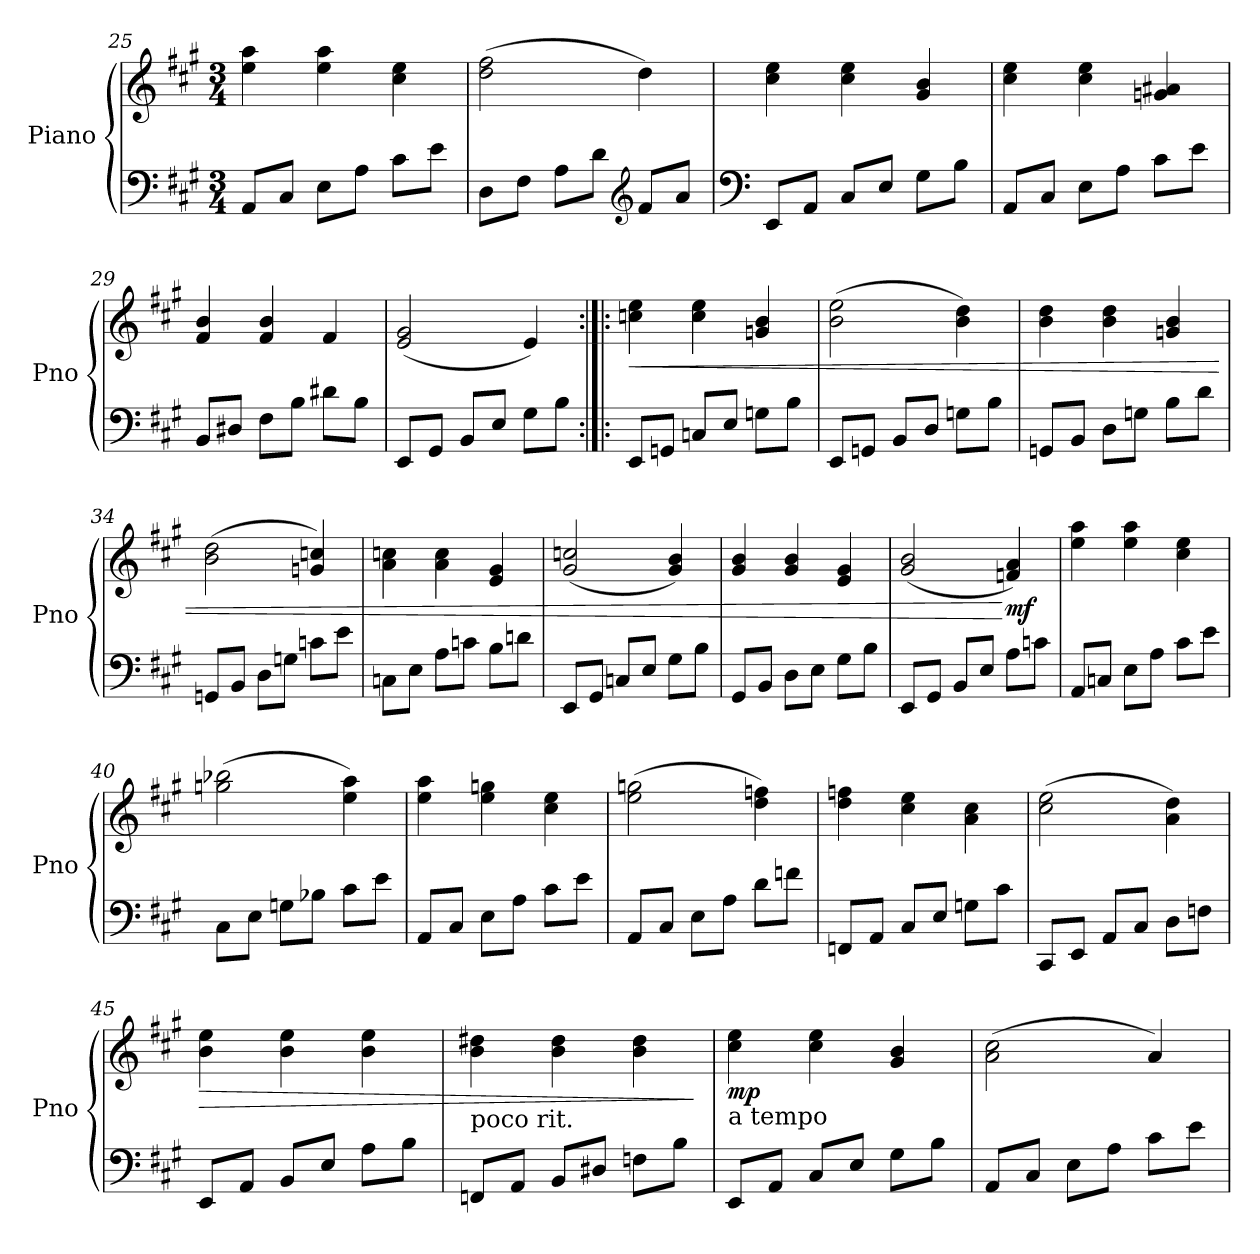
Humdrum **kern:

**kern	**kern	**dynam
*part1	*part1	*part1
*staff2	*staff1	*staff1/2
*I"Piano	*	*
*I'Pno	*	*
*clefF4	*clefG2	*
*k[f#c#g#]	*k[f#c#g#]	*
*M3/4	*M3/4	*
=25	=25	=25
8AA/L	4ee\ 4aa\	.
8C#/J	.	.
8E\L	4ee\ 4aa\	.
8A\J	.	.
8c#\L	4cc#\ 4ee\	.
8e\J	.	.
!!LO:LB:g=z
=26	=26	=26
8D\L	(2dd\ 2ff#\	.
8F#\J	.	.
8A\L	.	.
8d\J	.	.
*clefG2	*	*
8f#/L	4dd\)	.
8a/J	.	.
=27	=27	=27
*clefF4	*	*
8EE/L	4cc#\ 4ee\	.
8AA/J	.	.
8C#/L	4cc#\ 4ee\	.
8E/J	.	.
8G#\L	4g#/ 4b/	.
8B\J	.	.
=28	=28	=28
8AA/L	4cc#\ 4ee\	.
8C#/J	.	.
8E\L	4cc#\ 4ee\	.
8A\J	.	.
8c#\L	4gn/ 4a#X/	.
8e\J	.	.
=29	=29	=29
8BB/L	4f#/ 4b/	.
8D#X/J	.	.
8F#\L	4f#/ 4b/	.
8B\J	.	.
8d#X\L	4f#/	.
8B\J	.	.
=30	=30	=30
8EE/L	(>2e/ 2g#/	.
8GG#/J	.	.
8BB/L	.	.
8E/J	.	.
8G#\L	4e/)	.
8B\J	.	.
=31:|!|:	=31:|!|:	=31:|!|:
!	!	!LO:HP:b
8EE/L	4ccn\ 4ee\	<
8GGn/J	.	.
8Cn/L	4cc\ 4ee\	.
8E/J	.	.
8Gn\L	4gn/ 4b/	.
8B\J	.	.
!!LO:LB:g=z
=32	=32	=32
8EE/L	(2b\ 2ee\	.
8GGn/J	.	.
8BB/L	.	.
8D/J	.	.
8Gn\L	4b\ 4dd\)	.
8B\J	.	.
=33	=33	=33
8GGn/L	4b\ 4dd\	.
8BB/J	.	.
8D\L	4b\ 4dd\	.
8Gn\J	.	.
8B\L	4gn/ 4b/	.
8d\J	.	.
=34	=34	=34
8GGn/L	(2b\ 2dd\	.
8BB/J	.	.
8D\L	.	.
8Gn\J	.	.
8cn\L	4gn/ 4ccn/)	.
8e\J	.	.
=35	=35	=35
8Cn\L	4a\ 4ccn\	.
8E\J	.	.
8A\L	4a\ 4cc\	.
8cn\J	.	.
8B\L	4e/ 4g#/	.
8dn\J	.	.
=36	=36	=36
8EE/L	(>2g#/ 2ccn/	.
8GG#/J	.	.
8Cn/L	.	.
8E/J	.	.
8G#\L	4g#/ 4b/)	.
8B\J	.	.
=37	=37	=37
8GG#/L	4g#/ 4b/	.
8BB/J	.	.
8D\L	4g#/ 4b/	.
8E\J	.	.
8G#\L	4e/ 4g#/	.
8B\J	.	.
!!LO:PB:g=z
=38	=38	=38
8EE/L	(>2g#/ 2b/	.
8GG#/J	.	.
8BB/L	.	.
8E/J	.	.
!	!	!LO:DY:n=1:b
8A\L	4fn/ 4a/)	[ mf
8cn\J	.	.
=39	=39	=39
8AA/L	4ee\ 4aa\	.
8Cn/J	.	.
8E\L	4ee\ 4aa\	.
8A\J	.	.
8c#\L	4cc#\ 4ee\	.
8e\J	.	.
=40	=40	=40
8C#\L	(2ggn\ 2bb-X\	.
8E\J	.	.
8Gn\L	.	.
8B-X\J	.	.
8c#\L	4ee\ 4aa\)	.
8e\J	.	.
=41	=41	=41
8AA/L	4ee\ 4aa\	.
8C#/J	.	.
8E\L	4ee\ 4ggn\	.
8A\J	.	.
8c#\L	4cc#\ 4ee\	.
8e\J	.	.
=42	=42	=42
8AA/L	(2ee\ 2ggn\	.
8C#/J	.	.
8E\L	.	.
8A\J	.	.
8d\L	4dd\ 4ffn\)	.
8fn\J	.	.
=43	=43	=43
8FFn/L	4dd\ 4ffn\	.
8AA/J	.	.
8C#/L	4cc#\ 4ee\	.
8E/J	.	.
8Gn\L	4a\ 4cc#\	.
8c#\J	.	.
!!LO:LB:g=z
=44	=44	=44
8CC#/L	(2cc#\ 2ee\	.
8EE/J	.	.
8AA/L	.	.
8C#/J	.	.
8D\L	4a\ 4dd\)	.
8Fn\J	.	.
=45	=45	=45
!	!	!LO:HP:b
8EE/L	4b\ 4ee\	>
8AA/J	.	.
8BB/L	4b\ 4ee\	.
8E/J	.	.
8A\L	4b\ 4ee\	.
8B\J	.	.
=46	=46	=46
*	*MM141	*
!	!LO:TX:b:t=poco rit.	!
8FFn/L	4b\ 4dd#X\	.
8AA/J	.	.
*	*MM138	*
8BB/L	4b\ 4dd#\	.
8D#X/J	.	.
*	*MM132	*
8Fn\L	4b\ 4dd#\	.
8B\J	.	.
.	.	]
=47	=47	=47
*	*MM144	*
!	!LO:TX:b:t=a tempo	!
!	!	!LO:DY:b
8EE/L	4cc#\ 4ee\	mp
8AA/J	.	.
8C#/L	4cc#\ 4ee\	.
8E/J	.	.
8G#\L	4g#/ 4b/	.
8B\J	.	.
=48	=48	=48
8AA/L	(2a\ 2cc#\	.
8C#/J	.	.
8E\L	.	.
8A\J	.	.
8c#\L	4a/)	.
8e\J	.	.
=	=	=
*-	*-	*-
